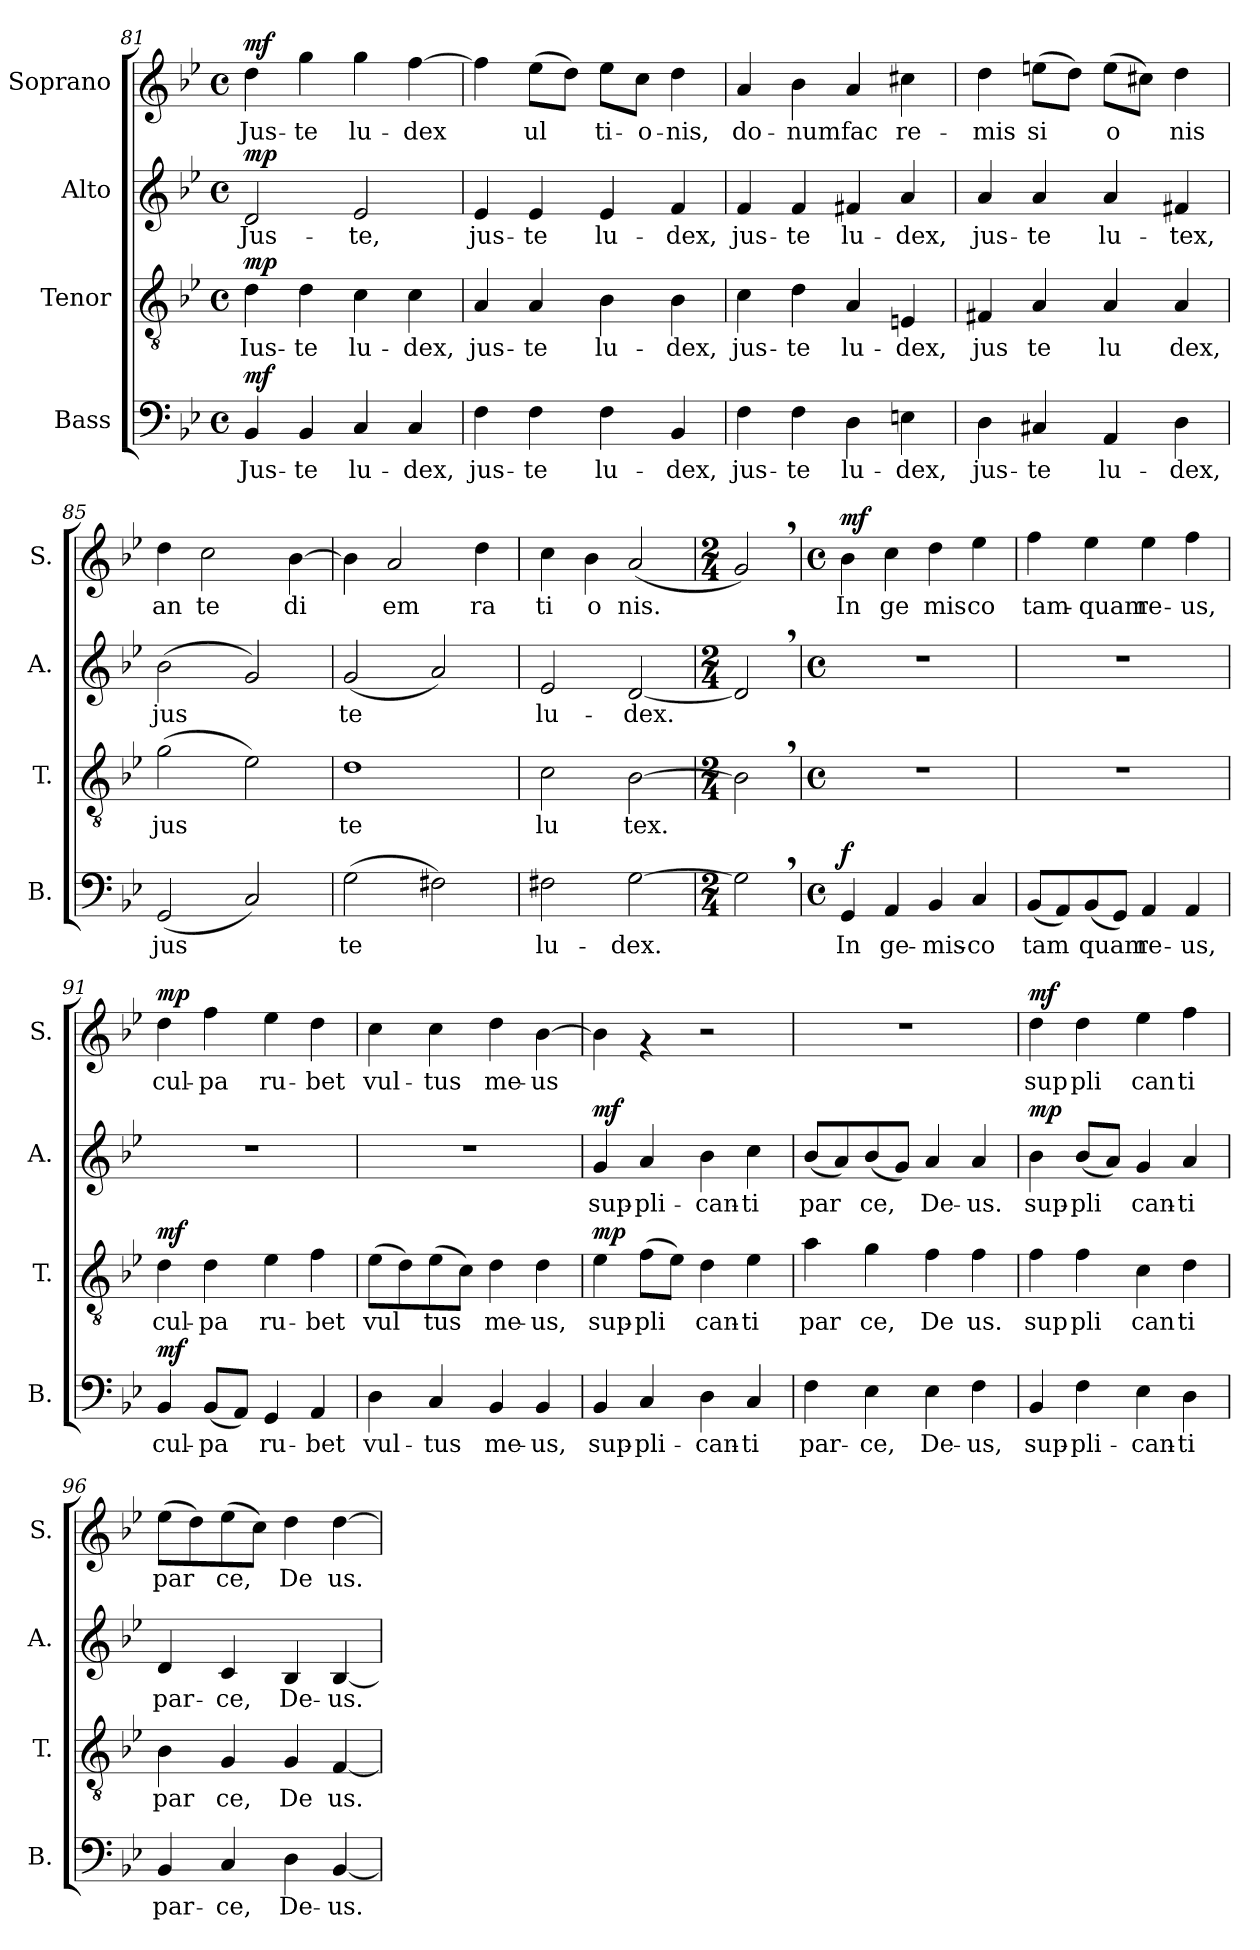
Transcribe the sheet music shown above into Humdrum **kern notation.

**kern	**text	**dynam	**kern	**text	**dynam	**kern	**text	**dynam	**kern	**text	**dynam
*part4	*part4	*part4	*part3	*part3	*part3	*part2	*part2	*part2	*part1	*part1	*part1
*staff4	*staff4	*staff4	*staff3	*staff3	*staff3	*staff2	*staff2	*staff2	*staff1	*staff1	*staff1
*I"Bass	*	*	*I"Tenor	*	*	*I"Alto	*	*	*I"Soprano	*	*
*I'B.	*	*	*I'T.	*	*	*I'A.	*	*	*I'S.	*	*
*clefF4	*	*	*clefGv2	*	*	*clefG2	*	*	*clefG2	*	*
*k[b-e-]	*	*	*k[b-e-]	*	*	*k[b-e-]	*	*	*k[b-e-]	*	*
*B-:	*	*	*B-:	*	*	*B-:	*	*	*B-:	*	*
*M4/4	*	*	*M4/4	*	*	*M4/4	*	*	*M4/4	*	*
*met(c)	*	*	*met(c)	*	*	*met(c)	*	*	*met(c)	*	*
=81	=81	=81	=81	=81	=81	=81	=81	=81	=81	=81	=81
!	!LO:LY:b:cj	!LO:DY:a	!	!LO:LY:b:cj	!LO:DY:a	!	!LO:LY:b:cj	!LO:DY:a	!	!LO:LY:b:cj	!LO:DY:a
4BB-/	Jus-	mf	4d\	Ius-	mp	2d/	Jus-	mp	4dd\	Jus-	mf
!	!LO:LY:b:cj	!	!	!LO:LY:b:cj	!	!	!	!	!	!LO:LY:b:cj	!
4BB-/	-te	.	4d\	-te	.	.	.	.	4gg\	-te	.
!	!LO:LY:b:cj	!	!	!LO:LY:b:cj	!	!	!LO:LY:b:cj	!	!	!LO:LY:b:cj	!
4C/	lu-	.	4c\	lu-	.	2e-/	-te,	.	4gg\	lu-	.
!	!LO:LY:b:cj	!	!	!LO:LY:b:cj	!	!	!	!	!	!LO:LY:b:cj	!
4C/	-dex,	.	4c\	-dex,	.	.	.	.	[>4ff\	-dex	.
=82	=82	=82	=82	=82	=82	=82	=82	=82	=82	=82	=82
!	!LO:LY:b:cj	!	!	!LO:LY:b:cj	!	!	!LO:LY:b:cj	!	!	!LO:LY:b:cj	!
4F\	jus-	.	4A/	jus-	.	4e-/	jus-	.	4ff\]	.	.
!	!LO:LY:b:cj	!	!	!LO:LY:b:cj	!	!	!LO:LY:b:cj	!	!	!LO:LY:b:cj	!
4F\	-te	.	4A/	-te	.	4e-/	-te	.	(>8ee-\L	ul-	.
!	!	!	!	!	!	!	!	!	!	!LO:LY:b:cj	!
.	.	.	.	.	.	.	.	.	8dd\J)	--	.
!	!LO:LY:b:cj	!	!	!LO:LY:b:cj	!	!	!LO:LY:b:cj	!	!	!LO:LY:b:cj	!
4F\	lu-	.	4B-\	lu-	.	4e-/	lu-	.	8ee-\L	-ti-	.
!	!	!	!	!	!	!	!	!	!	!LO:LY:b:cj	!
.	.	.	.	.	.	.	.	.	8cc\J	-o-	.
!	!LO:LY:b:cj	!	!	!LO:LY:b:cj	!	!	!LO:LY:b:cj	!	!	!LO:LY:b:cj	!
4BB-/	-dex,	.	4B-\	-dex,	.	4f/	-dex,	.	4dd\	-nis,	.
=83	=83	=83	=83	=83	=83	=83	=83	=83	=83	=83	=83
!	!LO:LY:b:cj	!	!	!LO:LY:b:cj	!	!	!LO:LY:b:cj	!	!	!LO:LY:b:cj	!
4F\	jus-	.	4c\	jus-	.	4f/	jus-	.	4a/	do-	.
!	!LO:LY:b:cj	!	!	!LO:LY:b:cj	!	!	!LO:LY:b:cj	!	!	!LO:LY:b:cj	!
4F\	-te	.	4d\	-te	.	4f/	-te	.	4b-\	-num	.
!	!LO:LY:b:cj	!	!	!LO:LY:b:cj	!	!	!LO:LY:b:cj	!	!	!LO:LY:b:cj	!
4D\	lu-	.	4A/	lu-	.	4f#X/	lu-	.	4a/	fac	.
!	!LO:LY:b:cj	!	!	!LO:LY:b:cj	!	!	!LO:LY:b:cj	!	!	!LO:LY:b:cj	!
4En\	-dex,	.	4En/	-dex,	.	4a/	-dex,	.	4cc#X\	re-	.
!!LO:PB:g=z
=84	=84	=84	=84	=84	=84	=84	=84	=84	=84	=84	=84
!	!LO:LY:b:cj	!	!	!LO:LY:b:cj	!	!	!LO:LY:b:cj	!	!	!LO:LY:b:cj	!
4D\	jus-	.	4F#X/	jus	.	4a/	jus-	.	4dd\	-mis	.
!	!LO:LY:b:cj	!	!	!LO:LY:b:cj	!	!	!LO:LY:b:cj	!	!	!LO:LY:b:cj	!
4C#X/	-te	.	4A/	te	.	4a/	-te	.	(>8een\L	si-	.
!	!	!	!	!	!	!	!	!	!	!LO:LY:b:cj	!
.	.	.	.	.	.	.	.	.	8dd\J)	--	.
!	!LO:LY:b:cj	!	!	!LO:LY:b:cj	!	!	!LO:LY:b:cj	!	!	!LO:LY:b:cj	!
4AA/	lu-	.	4A/	lu	.	4a/	lu-	.	(>8ee\L	-o-	.
!	!	!	!	!	!	!	!	!	!	!LO:LY:b:cj	!
.	.	.	.	.	.	.	.	.	8cc#X\J)	--	.
!	!LO:LY:b:cj	!	!	!LO:LY:b:cj	!	!	!LO:LY:b:cj	!	!	!LO:LY:b:cj	!
4D\	-dex,	.	4A/	dex,	.	4f#X/	-tex,	.	4dd\	-nis	.
=85	=85	=85	=85	=85	=85	=85	=85	=85	=85	=85	=85
!	!LO:LY:b:cj	!	!	!LO:LY:b:cj	!	!	!LO:LY:b:cj	!	!	!LO:LY:b:cj	!
(>2GG/	jus-	.	(>2g\	jus-	.	(>2b-\	jus-	.	4dd\	an	.
!	!	!	!	!	!	!	!	!	!	!LO:LY:b:cj	!
.	.	.	.	.	.	.	.	.	2cc\	te	.
!	!LO:LY:b:cj	!	!	!LO:LY:b:cj	!	!	!LO:LY:b:cj	!	!	!	!
2C/)	--	.	2e-\)	--	.	2g/)	--	.	.	.	.
!	!	!	!	!	!	!	!	!	!	!LO:LY:b:cj	!
.	.	.	.	.	.	.	.	.	[>4b-\	di-	.
=86	=86	=86	=86	=86	=86	=86	=86	=86	=86	=86	=86
!	!LO:LY:b:cj	!	!	!LO:LY:b:cj	!	!	!LO:LY:b:cj	!	!	!LO:LY:b:cj	!
(>2G\	-te	.	1d	-te	.	(>2g/	-te	.	4b-\]	--	.
!	!	!	!	!	!	!	!	!	!	!LO:LY:b:cj	!
.	.	.	.	.	.	.	.	.	2a/	-em	.
!	!LO:LY:b:cj	!	!	!	!	!	!LO:LY:b:cj	!	!	!	!
2F#X\)	.	.	.	.	.	2a/)	.	.	.	.	.
!	!	!	!	!	!	!	!	!	!	!LO:LY:b:cj	!
.	.	.	.	.	.	.	.	.	4dd\	ra	.
=87	=87	=87	=87	=87	=87	=87	=87	=87	=87	=87	=87
!	!LO:LY:b:cj	!	!	!LO:LY:b:cj	!	!	!LO:LY:b:cj	!	!	!LO:LY:b:cj	!
2F#X\	lu-	.	2c\	lu	.	2e-/	lu-	.	4cc\	ti	.
!	!	!	!	!	!	!	!	!	!	!LO:LY:b:cj	!
.	.	.	.	.	.	.	.	.	4b-\	o	.
!	!LO:LY:b:cj	!	!	!LO:LY:b:cj	!	!	!LO:LY:b:cj	!	!	!LO:LY:b:cj	!
[>2G\	-dex.	.	[>2B-\	tex.	.	[<2d/	-dex.	.	(>2a/	nis.	.
=88	=88	=88	=88	=88	=88	=88	=88	=88	=88	=88	=88
*M2/4	*	*	*M2/4	*	*	*M2/4	*	*	*M2/4	*	*
!	!LO:LY:b:cj	!	!	!LO:LY:b:cj	!	!	!LO:LY:b:cj	!	!	!LO:LY:b:cj	!
2G,>\]	.	.	2B-,>\]	.	.	2d,>/]	.	.	2g,>/)	.	.
=89	=89	=89	=89	=89	=89	=89	=89	=89	=89	=89	=89
*M4/4	*	*	*M4/4	*	*	*M4/4	*	*	*M4/4	*	*
*met(c)	*	*	*met(c)	*	*	*met(c)	*	*	*met(c)	*	*
!	!LO:LY:b:cj	!LO:DY:a	!	!	!	!	!	!	!	!LO:LY:b:cj	!LO:DY:a
4GG/	In	f	1r	.	.	1r	.	.	4b-\	In	mf
!	!LO:LY:b:cj	!	!	!	!	!	!	!	!	!LO:LY:b:cj	!
4AA/	ge-	.	.	.	.	.	.	.	4cc\	ge	.
!	!LO:LY:b:cj	!	!	!	!	!	!	!	!	!LO:LY:b:cj	!
4BB-/	-mis-	.	.	.	.	.	.	.	4dd\	mis	.
!	!LO:LY:b:cj	!	!	!	!	!	!	!	!	!LO:LY:b:cj	!
4C/	-co	.	.	.	.	.	.	.	4ee-\	co	.
!!LO:PB:g=z
=90	=90	=90	=90	=90	=90	=90	=90	=90	=90	=90	=90
!	!LO:LY:b:cj	!	!	!	!	!	!	!	!	!LO:LY:b:cj	!
(>8BB-/L	tam-	.	1r	.	.	1r	.	.	4ff\	tam-	.
!	!LO:LY:b:cj	!	!	!	!	!	!	!	!	!	!
8AA/)	--	.	.	.	.	.	.	.	.	.	.
!	!LO:LY:b:cj	!	!	!	!	!	!	!	!	!LO:LY:b:cj	!
(>8BB-/	-quam	.	.	.	.	.	.	.	4ee-\	-quam	.
!	!LO:LY:b:cj	!	!	!	!	!	!	!	!	!	!
8GG/J)	.	.	.	.	.	.	.	.	.	.	.
!	!LO:LY:b:cj	!	!	!	!	!	!	!	!	!LO:LY:b:cj	!
4AA/	re-	.	.	.	.	.	.	.	4ee-\	re-	.
!	!LO:LY:b:cj	!	!	!	!	!	!	!	!	!LO:LY:b:cj	!
4AA/	-us,	.	.	.	.	.	.	.	4ff\	-us,	.
=91	=91	=91	=91	=91	=91	=91	=91	=91	=91	=91	=91
!	!LO:LY:b:cj	!LO:DY:a	!	!LO:LY:b:cj	!LO:DY:a	!	!	!	!	!LO:LY:b:cj	!LO:DY:a
4BB-/	cul-	mf	4d\	cul-	mf	1r	.	.	4dd\	cul-	mp
!	!LO:LY:b:cj	!	!	!LO:LY:b:cj	!	!	!	!	!	!LO:LY:b:cj	!
(>8BB-/L	-pa	.	4d\	-pa	.	.	.	.	4ff\	-pa	.
!	!LO:LY:b:cj	!	!	!	!	!	!	!	!	!	!
8AA/J)	.	.	.	.	.	.	.	.	.	.	.
!	!LO:LY:b:cj	!	!	!LO:LY:b:cj	!	!	!	!	!	!LO:LY:b:cj	!
4GG/	ru-	.	4e-\	ru-	.	.	.	.	4ee-\	ru-	.
!	!LO:LY:b:cj	!	!	!LO:LY:b:cj	!	!	!	!	!	!LO:LY:b:cj	!
4AA/	-bet	.	4f\	-bet	.	.	.	.	4dd\	-bet	.
=92	=92	=92	=92	=92	=92	=92	=92	=92	=92	=92	=92
!	!LO:LY:b:cj	!	!	!LO:LY:b:cj	!	!	!	!	!	!LO:LY:b:cj	!
4D\	vul-	.	(>8e-\L	vul-	.	1r	.	.	4cc\	vul-	.
!	!	!	!	!LO:LY:b:cj	!	!	!	!	!	!	!
.	.	.	8d\)	--	.	.	.	.	.	.	.
!	!LO:LY:b:cj	!	!	!LO:LY:b:cj	!	!	!	!	!	!LO:LY:b:cj	!
4C/	-tus	.	(>8e-\	-tus	.	.	.	.	4cc\	-tus	.
!	!	!	!	!LO:LY:b:cj	!	!	!	!	!	!	!
.	.	.	8c\J)	.	.	.	.	.	.	.	.
!	!LO:LY:b:cj	!	!	!LO:LY:b:cj	!	!	!	!	!	!LO:LY:b:cj	!
4BB-/	me-	.	4d\	me-	.	.	.	.	4dd\	me-	.
!	!LO:LY:b:cj	!	!	!LO:LY:b:cj	!	!	!	!	!	!LO:LY:b:cj	!
4BB-/	-us,	.	4d\	-us,	.	.	.	.	[>4b-\	-us	.
=93	=93	=93	=93	=93	=93	=93	=93	=93	=93	=93	=93
!	!LO:LY:b:cj	!	!	!LO:LY:b:cj	!LO:DY:a	!	!LO:LY:b:cj	!LO:DY:a	!	!LO:LY:b:cj	!
4BB-/	sup-	.	4e-\	sup-	mp	4g/	sup-	mf	4b-\]	.	.
!	!LO:LY:b:cj	!	!	!LO:LY:b:cj	!	!	!LO:LY:b:cj	!	!	!	!
4C/	-pli-	.	(>8f\L	-pli-	.	4a/	-pli-	.	4rf	.	.
!	!	!	!	!LO:LY:b:cj	!	!	!	!	!	!	!
.	.	.	8e-\J)	--	.	.	.	.	.	.	.
!	!LO:LY:b:cj	!	!	!LO:LY:b:cj	!	!	!LO:LY:b:cj	!	!	!	!
4D\	-can-	.	4d\	-can-	.	4b-\	-can-	.	2r	.	.
!	!LO:LY:b:cj	!	!	!LO:LY:b:cj	!	!	!LO:LY:b:cj	!	!	!	!
4C/	-ti	.	4e-\	-ti	.	4cc\	-ti	.	.	.	.
!!LO:PB:g=z
=94	=94	=94	=94	=94	=94	=94	=94	=94	=94	=94	=94
!	!LO:LY:b:cj	!	!	!LO:LY:b:cj	!	!	!LO:LY:b:cj	!	!	!	!
4F\	par-	.	4a\	par	.	(>8b-/L	par-	.	1r	.	.
!	!	!	!	!	!	!	!LO:LY:b:cj	!	!	!	!
.	.	.	.	.	.	8a/)	--	.	.	.	.
!	!LO:LY:b:cj	!	!	!LO:LY:b:cj	!	!	!LO:LY:b:cj	!	!	!	!
4E-\	-ce,	.	4g\	ce,	.	(>8b-/	-ce,	.	.	.	.
!	!	!	!	!	!	!	!LO:LY:b:cj	!	!	!	!
.	.	.	.	.	.	8g/J)	.	.	.	.	.
!	!LO:LY:b:cj	!	!	!LO:LY:b:cj	!	!	!LO:LY:b:cj	!	!	!	!
4E-\	De-	.	4f\	De	.	4a/	De-	.	.	.	.
!	!LO:LY:b:cj	!	!	!LO:LY:b:cj	!	!	!LO:LY:b:cj	!	!	!	!
4F\	-us,	.	4f\	us.	.	4a/	-us.	.	.	.	.
=95	=95	=95	=95	=95	=95	=95	=95	=95	=95	=95	=95
!	!LO:LY:b:cj	!	!	!LO:LY:b:cj	!	!	!LO:LY:b:cj	!LO:DY:a	!	!LO:LY:b:cj	!LO:DY:a
4BB-/	sup-	.	4f\	sup	.	4b-\	sup-	mp	4dd\	sup	mf
!	!LO:LY:b:cj	!	!	!LO:LY:b:cj	!	!	!LO:LY:b:cj	!	!	!LO:LY:b:cj	!
4F\	-pli-	.	4f\	pli	.	(>8b-/L	-pli-	.	4dd\	pli	.
!	!	!	!	!	!	!	!LO:LY:b:cj	!	!	!	!
.	.	.	.	.	.	8a/J)	--	.	.	.	.
!	!LO:LY:b:cj	!	!	!LO:LY:b:cj	!	!	!LO:LY:b:cj	!	!	!LO:LY:b:cj	!
4E-\	-can-	.	4c\	can	.	4g/	-can-	.	4ee-\	can	.
!	!LO:LY:b:cj	!	!	!LO:LY:b:cj	!	!	!LO:LY:b:cj	!	!	!LO:LY:b:cj	!
4D\	-ti	.	4d\	ti	.	4a/	-ti	.	4ff\	ti	.
=96	=96	=96	=96	=96	=96	=96	=96	=96	=96	=96	=96
!	!LO:LY:b:cj	!	!	!LO:LY:b:cj	!	!	!LO:LY:b:cj	!	!	!LO:LY:b:cj	!
4BB-/	par-	.	4B-\	par	.	4d/	par-	.	(>8ee-\L	par-	.
!	!	!	!	!	!	!	!	!	!	!LO:LY:b:cj	!
.	.	.	.	.	.	.	.	.	8dd\)	--	.
!	!LO:LY:b:cj	!	!	!LO:LY:b:cj	!	!	!LO:LY:b:cj	!	!	!LO:LY:b:cj	!
4C/	-ce,	.	4G/	ce,	.	4c/	-ce,	.	(>8ee-\	-ce,	.
!	!	!	!	!	!	!	!	!	!	!LO:LY:b:cj	!
.	.	.	.	.	.	.	.	.	8cc\J)	.	.
!	!LO:LY:b:cj	!	!	!LO:LY:b:cj	!	!	!LO:LY:b:cj	!	!	!LO:LY:b:cj	!
4D\	De-	.	4G/	De	.	4B-/	De-	.	4dd\	De	.
!	!LO:LY:b:cj	!	!	!LO:LY:b:cj	!	!	!LO:LY:b:cj	!	!	!LO:LY:b:cj	!
[<4BB-/	-us.	.	[<4F/	us.	.	[<4B-/	-us.	.	[>4dd\	us.	.
=	=	=	=	=	=	=	=	=	=	=	=
*-	*-	*-	*-	*-	*-	*-	*-	*-	*-	*-	*-
